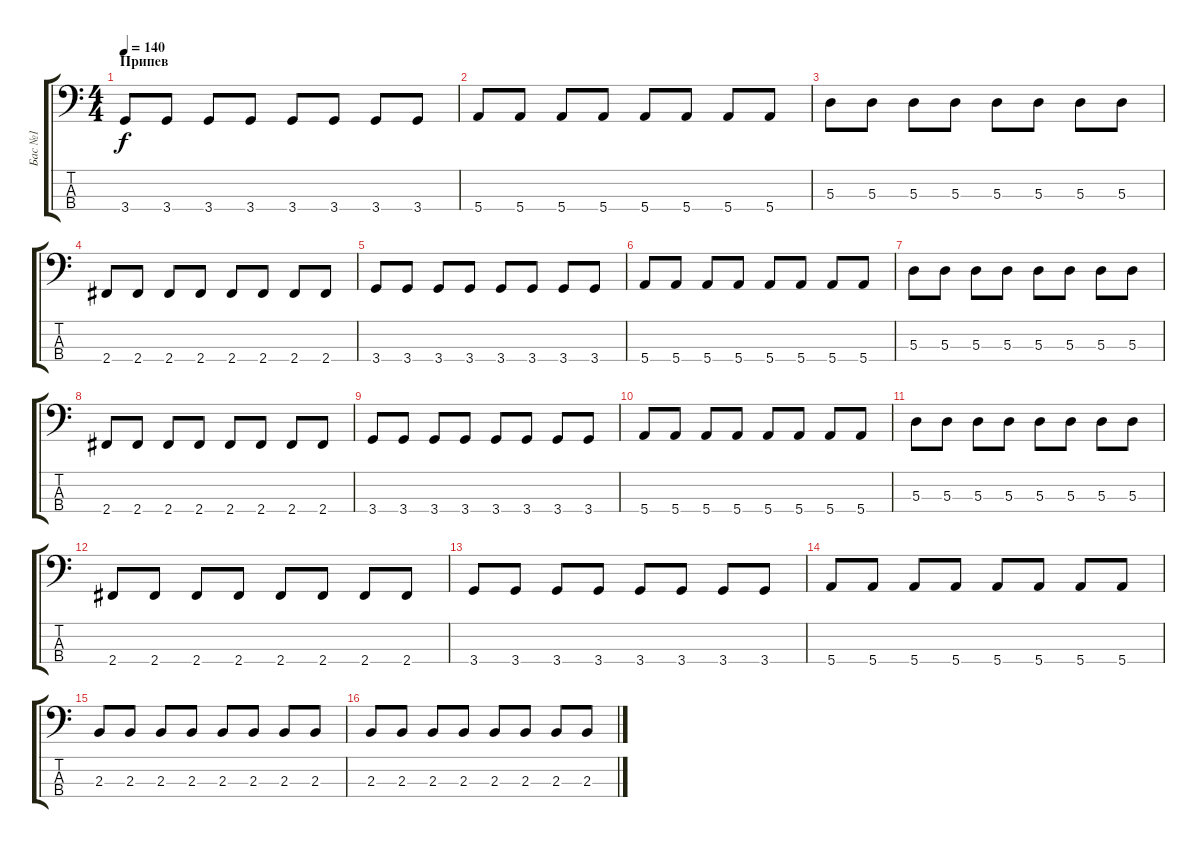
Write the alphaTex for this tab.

\track ("Бас №1" "Бас №1") {instrument acousticguitarnylon}
\staff {score tabs}
\tuning (G2 D2 A1 E1) {hide}
\ts (4 4)
\section ("" "Припев")
\tempo 140
\clef f4
\ks c
3.4.8{dy f} 3.4.8 3.4.8 3.4.8 3.4.8 3.4.8 3.4.8 3.4.8 |
5.4.8 5.4.8 5.4.8 5.4.8 5.4.8 5.4.8 5.4.8 5.4.8 |
5.3.8 5.3.8 5.3.8 5.3.8 5.3.8 5.3.8 5.3.8 5.3.8 |
2.4.8 2.4.8 2.4.8 2.4.8 2.4.8 2.4.8 2.4.8 2.4.8 |
3.4.8 3.4.8 3.4.8 3.4.8 3.4.8 3.4.8 3.4.8 3.4.8 |
5.4.8 5.4.8 5.4.8 5.4.8 5.4.8 5.4.8 5.4.8 5.4.8 |
5.3.8 5.3.8 5.3.8 5.3.8 5.3.8 5.3.8 5.3.8 5.3.8 |
2.4.8 2.4.8 2.4.8 2.4.8 2.4.8 2.4.8 2.4.8 2.4.8 |
3.4.8 3.4.8 3.4.8 3.4.8 3.4.8 3.4.8 3.4.8 3.4.8 |
5.4.8 5.4.8 5.4.8 5.4.8 5.4.8 5.4.8 5.4.8 5.4.8 |
5.3.8 5.3.8 5.3.8 5.3.8 5.3.8 5.3.8 5.3.8 5.3.8 |
2.4.8 2.4.8 2.4.8 2.4.8 2.4.8 2.4.8 2.4.8 2.4.8 |
3.4.8 3.4.8 3.4.8 3.4.8 3.4.8 3.4.8 3.4.8 3.4.8 |
5.4.8 5.4.8 5.4.8 5.4.8 5.4.8 5.4.8 5.4.8 5.4.8 |
2.3.8 2.3.8 2.3.8 2.3.8 2.3.8 2.3.8 2.3.8 2.3.8 |
2.3.8 2.3.8 2.3.8 2.3.8 2.3.8 2.3.8 2.3.8 2.3.8
